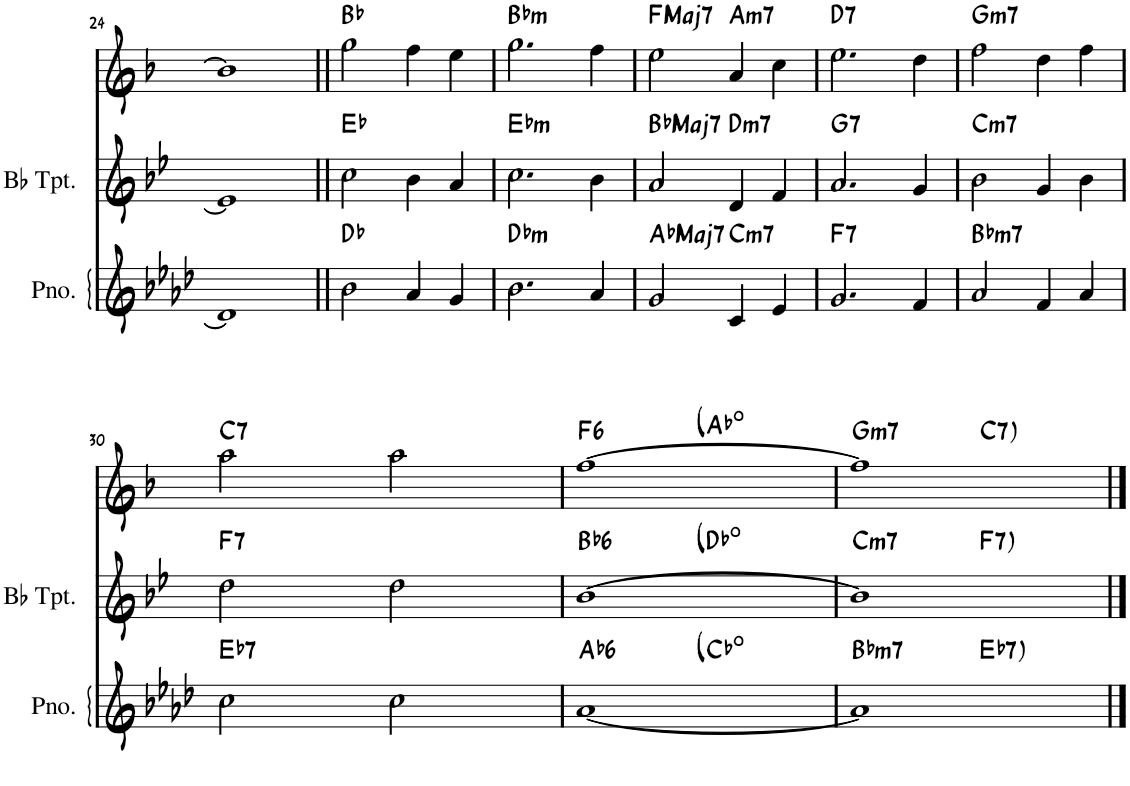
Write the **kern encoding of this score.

**kern	**harte	**kern	**harte	**kern	**harte
*part3	*part3	*part2	*part2	*part1	*part1
*staff3	*	*staff2	*	*staff1	*
*I"Piano	*	*I"Bb Trumpet	*	*I"Alto Sax	*
*I'Pno.	*	*I'Bb Tpt.	*	*I'Sax	*
!!LO:PB:g=z
*clefG2	*	*clefG2	*	*clefG2	*
*	*	*Trd1c2	*	*Trd5c9	*
*k[b-e-a-d-]	*	*k[b-e-]	*	*k[b-]	*
*M4/4	*	*M4/4	*	*M4/4	*
=24	=24	=24	=24	=24	=24
1d-]	.	1e-]	.	1b-]	.
=25||	=25||	=25||	=25||	=25||	=25||
2b-\	Db:maj	2cc\	Eb:maj	2gg\	Bb:maj
4a-/	.	4b-\	.	4ff\	.
4g/	.	4a/	.	4ee\	.
=26	=26	=26	=26	=26	=26
!	!LO:H:kt=m	!	!LO:H:kt=m	!	!LO:H:kt=m
2.b-\	Db:min	2.cc\	Eb:min	2.gg\	Bb:min
4a-/	.	4b-\	.	4ff\	.
=27	=27	=27	=27	=27	=27
!	!LO:H:kt=Maj7	!	!LO:H:kt=Maj7	!	!LO:H:kt=Maj7
2g/	Ab:maj7	2a/	Bb:maj7	2ee\	F:maj7
!	!LO:H:kt=m7	!	!LO:H:kt=m7	!	!LO:H:kt=m7
4c/	C:min7	4d/	D:min7	4a/	A:min7
4e-/	.	4f/	.	4cc\	.
=28	=28	=28	=28	=28	=28
!	!LO:H:kt=7	!	!LO:H:kt=7	!	!LO:H:kt=7
2.g/	F:7	2.a/	G:7	2.ee\	D:7
4f/	.	4g/	.	4dd\	.
=29	=29	=29	=29	=29	=29
!	!LO:H:kt=m7	!	!LO:H:kt=m7	!	!LO:H:kt=m7
2a-/	Bb:min7	2b-\	C:min7	2ff\	G:min7
4f/	.	4g/	.	4dd\	.
4a-/	.	4b-\	.	4ff\	.
!!LO:LB:g=z
=30	=30	=30	=30	=30	=30
!	!LO:H:kt=7	!	!LO:H:kt=7	!	!LO:H:kt=7
2cc\	Eb:7	2dd\	F:7	2aa\	C:7
2cc\	.	2dd\	.	2aa\	.
=31	=31	=31	=31	=31	=31
!	!LO:H:kt=6	!	!LO:H:kt=6	!	!LO:H:kt=6
*^	*	*^	*	*^	*
[1a-	2ryy	Ab:maj6	[1b-	2ryy	Bb:maj6	[1ff	2ryy	F:maj6
.	2ryy	Cb:dim	.	2ryy	Db:dim	.	2ryy	Ab:dim
=32	=32	=32	=32	=32	=32	=32	=32	=32
!	!	!LO:H:kt=m7	!	!	!LO:H:kt=m7	!	!	!LO:H:kt=m7
1a-]	2ryy	Bb:min7	1b-]	2ryy	C:min7	1ff]	2ryy	G:min7
!	!	!LO:H:kt=7	!	!	!LO:H:kt=7	!	!	!LO:H:kt=7
.	2ryy	Eb:7	.	2ryy	F:7	.	2ryy	C:7
*v	*v	*	*	*	*	*v	*v	*
*	*	*v	*v	*	*	*
==	==	==	==	==	==
*-	*-	*-	*-	*-	*-
